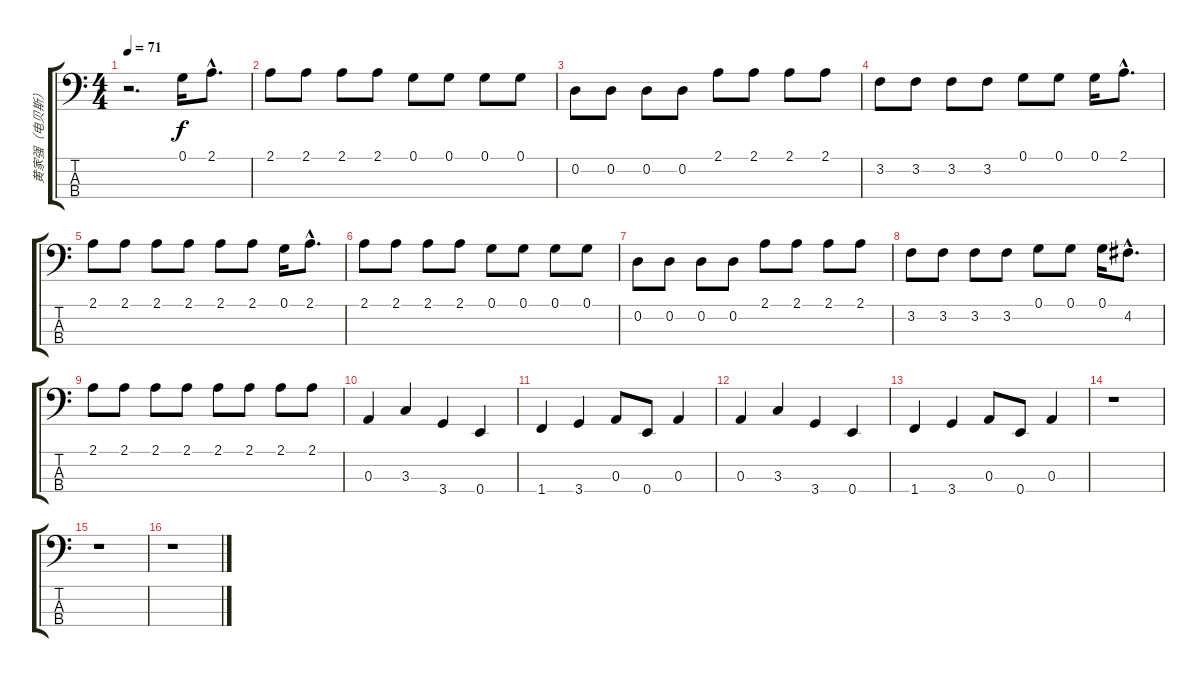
\track ("黄家强（电贝斯）" "黄家强（电贝斯）") {instrument electricbassfinger}
\staff {score tabs}
\tuning (G2 D2 A1 E1) {hide}
\ts (4 4)
\tempo 71
\clef f4
\ks c
r.2{d dy f} 0.1.16 2.1{hac}.8{d} |
2.1.8 2.1.8 2.1.8 2.1.8 0.1.8 0.1.8 0.1.8 0.1.8 |
0.2.8 0.2.8 0.2.8 0.2.8 2.1.8 2.1.8 2.1.8 2.1.8 |
3.2.8 3.2.8 3.2.8 3.2.8 0.1.8 0.1.8 0.1.16 2.1{hac}.8{d} |
2.1.8 2.1.8 2.1.8 2.1.8 2.1.8 2.1.8 0.1.16 2.1{hac}.8{d} |
2.1.8 2.1.8 2.1.8 2.1.8 0.1.8 0.1.8 0.1.8 0.1.8 |
0.2.8 0.2.8 0.2.8 0.2.8 2.1.8 2.1.8 2.1.8 2.1.8 |
3.2.8 3.2.8 3.2.8 3.2.8 0.1.8 0.1.8 0.1.16 4.2{hac}.8{d} |
2.1.8 2.1.8 2.1.8 2.1.8 2.1.8 2.1.8 2.1.8 2.1.8 |
0.3.4 3.3.4 3.4.4 0.4.4 |
1.4.4 3.4.4 0.3.8 0.4.8 0.3.4 |
0.3.4 3.3.4 3.4.4 0.4.4 |
1.4.4 3.4.4 0.3.8 0.4.8 0.3.4 |
r.1 |
r.1 |
r.1
